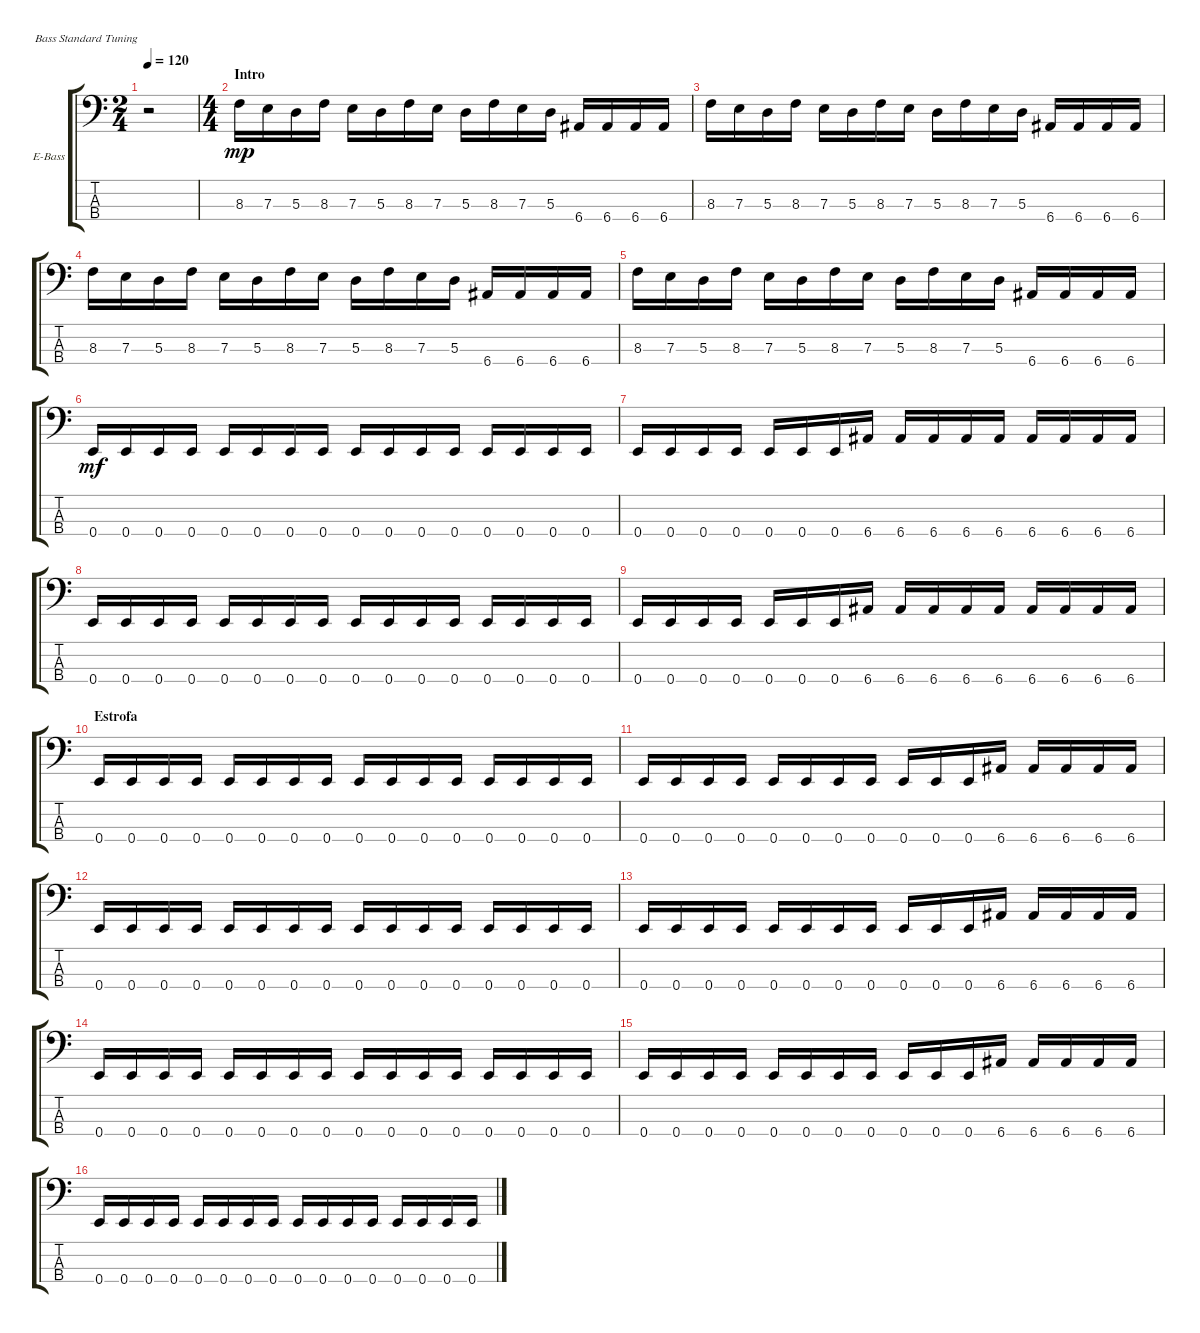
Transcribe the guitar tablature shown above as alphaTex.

\bracketExtendMode groupsimilarinstruments
\firstSystemTrackNameOrientation horizontal
\otherSystemsTrackNameOrientation horizontal
\track ("Electric Bass" "E-Bass") {instrument electricbassfinger}
\staff {score tabs}
\tuning (G2 D2 A1 E1)
\ts (2 4)
\tempo 120
\clef f4
\ks c
r.2{dy mp instrument electricbassfinger} |
\ts (4 4)
\section ("" "Intro")
8.3.16 7.3.16 5.3.16 8.3.16 7.3.16 5.3.16 8.3.16 7.3.16 5.3.16 8.3.16 7.3.16 5.3.16 6.4.16 6.4.16 6.4.16 6.4.16 |
8.3.16 7.3.16 5.3.16 8.3.16 7.3.16 5.3.16 8.3.16 7.3.16 5.3.16 8.3.16 7.3.16 5.3.16 6.4.16 6.4.16 6.4.16 6.4.16 |
8.3.16 7.3.16 5.3.16 8.3.16 7.3.16 5.3.16 8.3.16 7.3.16 5.3.16 8.3.16 7.3.16 5.3.16 6.4.16 6.4.16 6.4.16 6.4.16 |
8.3.16 7.3.16 5.3.16 8.3.16 7.3.16 5.3.16 8.3.16 7.3.16 5.3.16 8.3.16 7.3.16 5.3.16 6.4.16 6.4.16 6.4.16 6.4.16 |
0.4.16{dy mf} 0.4.16 0.4.16 0.4.16 0.4.16 0.4.16 0.4.16 0.4.16 0.4.16 0.4.16 0.4.16 0.4.16 0.4.16 0.4.16 0.4.16 0.4.16 |
0.4.16 0.4.16 0.4.16 0.4.16 0.4.16 0.4.16 0.4.16 6.4.16 6.4.16 6.4.16 6.4.16 6.4.16 6.4.16 6.4.16 6.4.16 6.4.16 |
0.4.16 0.4.16 0.4.16 0.4.16 0.4.16 0.4.16 0.4.16 0.4.16 0.4.16 0.4.16 0.4.16 0.4.16 0.4.16 0.4.16 0.4.16 0.4.16 |
0.4.16 0.4.16 0.4.16 0.4.16 0.4.16 0.4.16 0.4.16 6.4.16 6.4.16 6.4.16 6.4.16 6.4.16 6.4.16 6.4.16 6.4.16 6.4.16 |
\section ("" "Estrofa")
0.4.16 0.4.16 0.4.16 0.4.16 0.4.16 0.4.16 0.4.16 0.4.16 0.4.16 0.4.16 0.4.16 0.4.16 0.4.16 0.4.16 0.4.16 0.4.16 |
0.4.16 0.4.16 0.4.16 0.4.16 0.4.16 0.4.16 0.4.16 0.4.16 0.4.16 0.4.16 0.4.16 6.4.16 6.4.16 6.4.16 6.4.16 6.4.16 |
0.4.16 0.4.16 0.4.16 0.4.16 0.4.16 0.4.16 0.4.16 0.4.16 0.4.16 0.4.16 0.4.16 0.4.16 0.4.16 0.4.16 0.4.16 0.4.16 |
0.4.16 0.4.16 0.4.16 0.4.16 0.4.16 0.4.16 0.4.16 0.4.16 0.4.16 0.4.16 0.4.16 6.4.16 6.4.16 6.4.16 6.4.16 6.4.16 |
0.4.16 0.4.16 0.4.16 0.4.16 0.4.16 0.4.16 0.4.16 0.4.16 0.4.16 0.4.16 0.4.16 0.4.16 0.4.16 0.4.16 0.4.16 0.4.16 |
0.4.16 0.4.16 0.4.16 0.4.16 0.4.16 0.4.16 0.4.16 0.4.16 0.4.16 0.4.16 0.4.16 6.4.16 6.4.16 6.4.16 6.4.16 6.4.16 |
0.4.16 0.4.16 0.4.16 0.4.16 0.4.16 0.4.16 0.4.16 0.4.16 0.4.16 0.4.16 0.4.16 0.4.16 0.4.16 0.4.16 0.4.16 0.4.16
